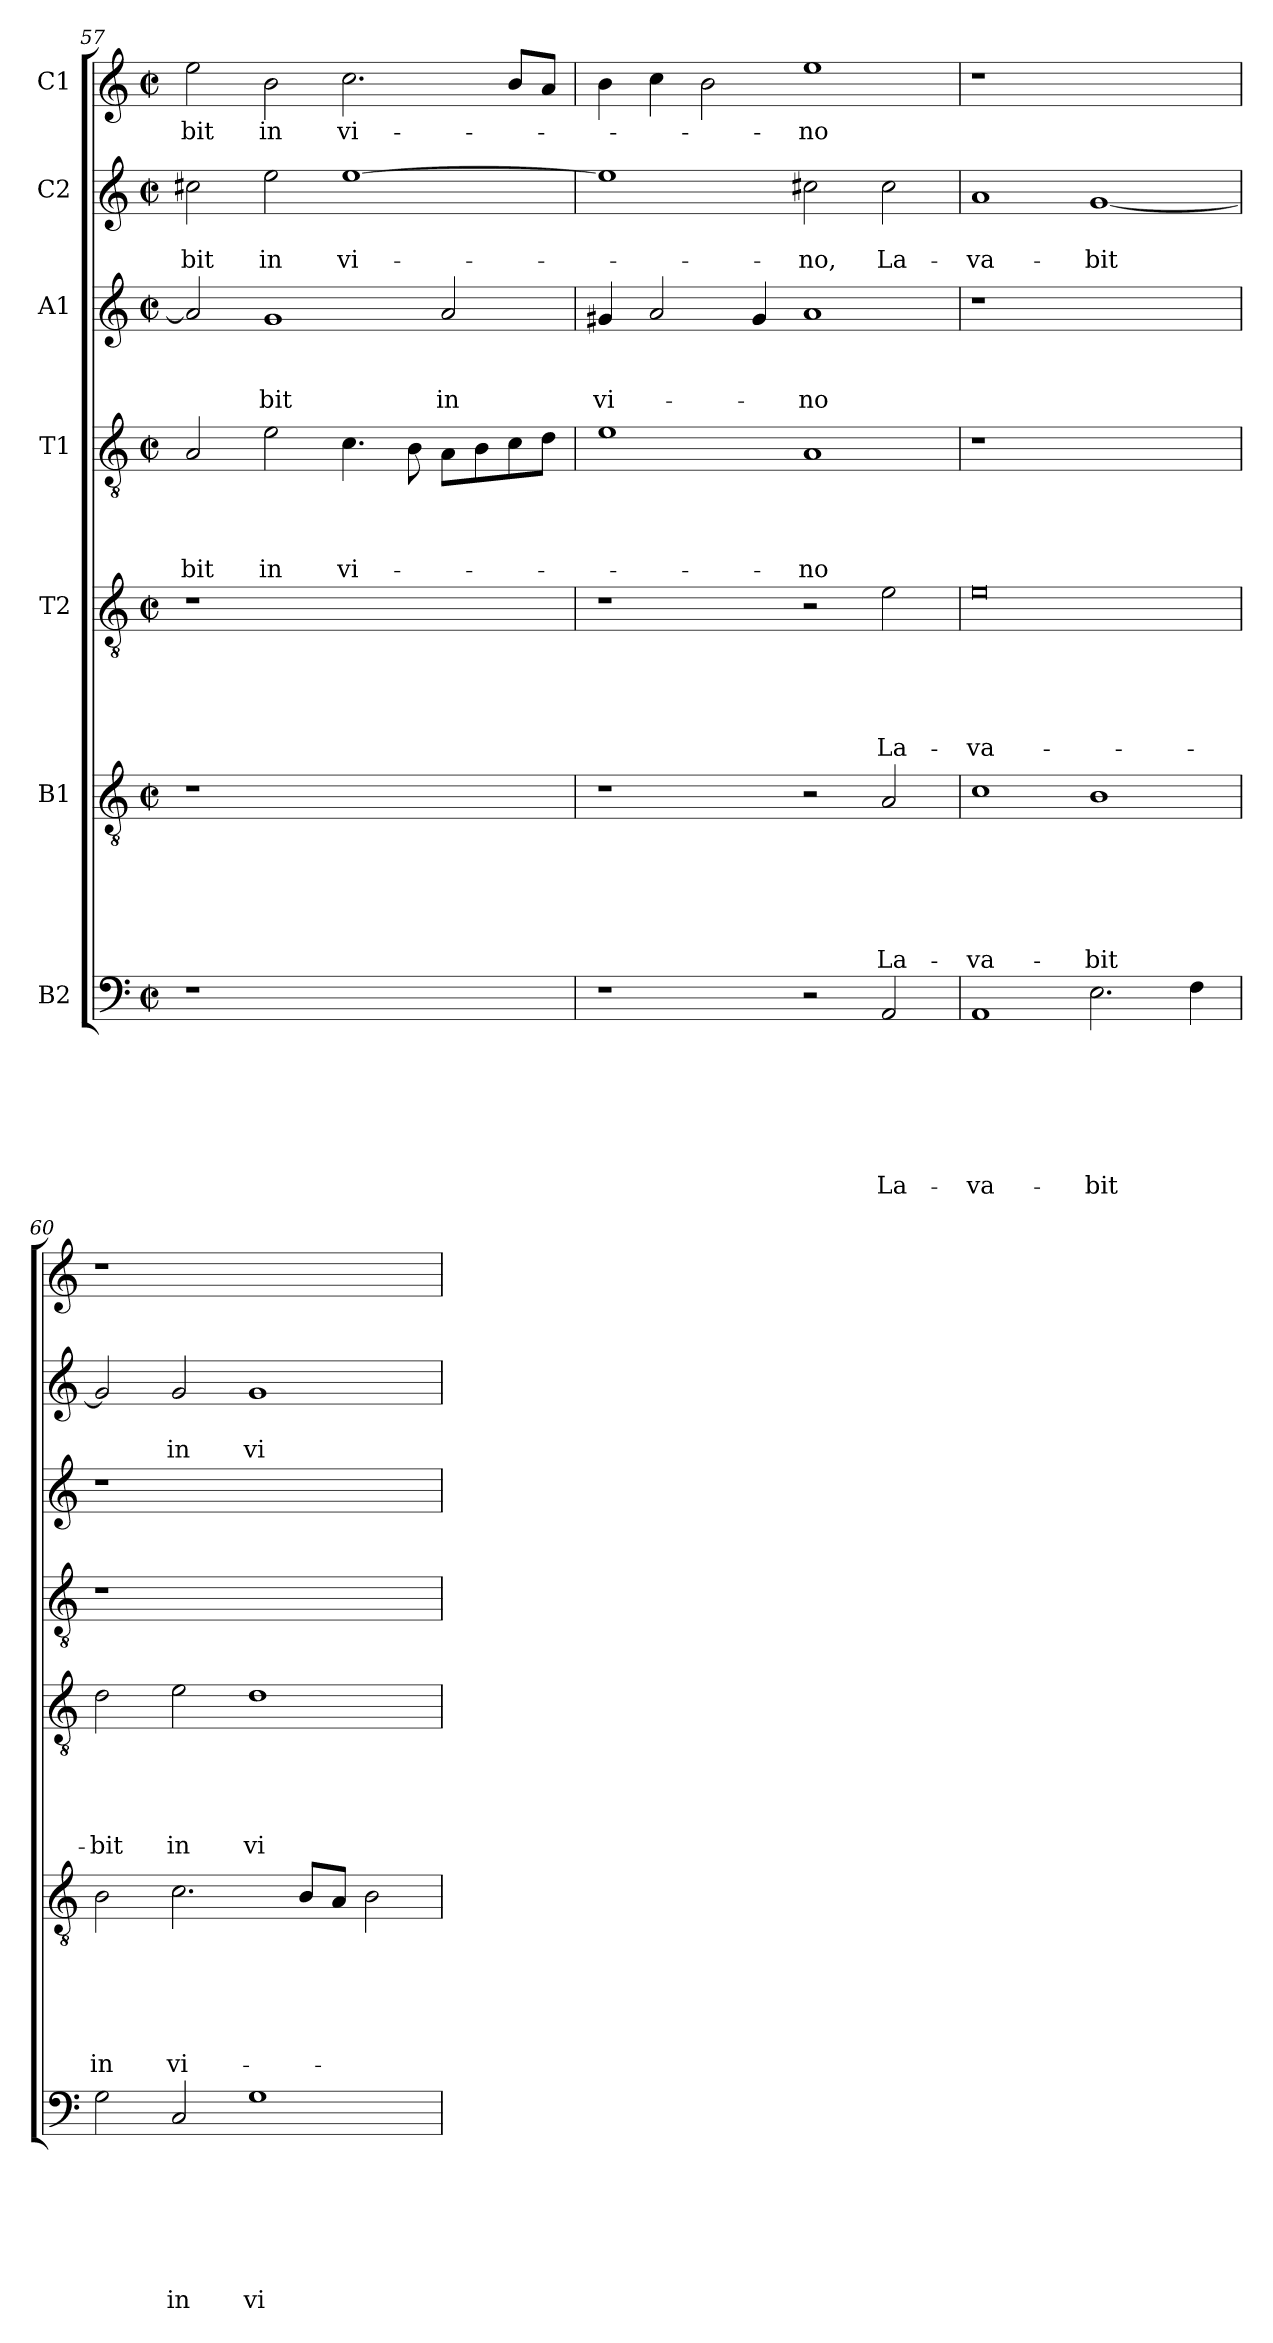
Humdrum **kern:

**kern	**text	**text	**text	**text	**text	**text	**text	**kern	**text	**text	**text	**text	**text	**text	**kern	**text	**text	**text	**text	**text	**kern	**text	**text	**text	**text	**kern	**text	**text	**text	**kern	**text	**text	**kern	**text
*part7	*part7	*part7	*part7	*part7	*part7	*part7	*part7	*part6	*part6	*part6	*part6	*part6	*part6	*part6	*part5	*part5	*part5	*part5	*part5	*part5	*part4	*part4	*part4	*part4	*part4	*part3	*part3	*part3	*part3	*part2	*part2	*part2	*part1	*part1
*staff7	*staff7	*staff7	*staff7	*staff7	*staff7	*staff7	*staff7	*staff6	*staff6	*staff6	*staff6	*staff6	*staff6	*staff6	*staff5	*staff5	*staff5	*staff5	*staff5	*staff5	*staff4	*staff4	*staff4	*staff4	*staff4	*staff3	*staff3	*staff3	*staff3	*staff2	*staff2	*staff2	*staff1	*staff1
*I"B2	*	*	*	*	*	*	*	*I"B1	*	*	*	*	*	*	*I"T2	*	*	*	*	*	*I"T1	*	*	*	*	*I"A1	*	*	*	*I"C2	*	*	*I"C1	*
!!LO:LB:g=z
*clefF4	*	*	*	*	*	*	*	*clefGv2	*	*	*	*	*	*	*clefGv2	*	*	*	*	*	*clefGv2	*	*	*	*	*clefG2	*	*	*	*clefG2	*	*	*clefG2	*
*k[]	*	*	*	*	*	*	*	*k[]	*	*	*	*	*	*	*k[]	*	*	*	*	*	*k[]	*	*	*	*	*k[]	*	*	*	*k[]	*	*	*k[]	*
*C:	*	*	*	*	*	*	*	*C:	*	*	*	*	*	*	*C:	*	*	*	*	*	*C:	*	*	*	*	*C:	*	*	*	*C:	*	*	*C:	*
*M2/2	*	*	*	*	*	*	*	*M2/2	*	*	*	*	*	*	*M2/2	*	*	*	*	*	*M2/2	*	*	*	*	*M2/2	*	*	*	*M2/2	*	*	*M2/2	*
*met(c|)	*	*	*	*	*	*	*	*met(c|)	*	*	*	*	*	*	*met(c|)	*	*	*	*	*	*met(c|)	*	*	*	*	*met(c|)	*	*	*	*met(c|)	*	*	*met(c|)	*
=57	=57	=57	=57	=57	=57	=57	=57	=57	=57	=57	=57	=57	=57	=57	=57	=57	=57	=57	=57	=57	=57	=57	=57	=57	=57	=57	=57	=57	=57	=57	=57	=57	=57	=57
!	!	!	!	!	!	!	!	!	!	!	!	!	!	!	!	!	!	!	!	!	!	!	!	!	!LO:LY:b	!	!	!	!	!	!	!LO:LY:b	!	!LO:LY:b
1r	.	.	.	.	.	.	.	1r	.	.	.	.	.	.	1r	.	.	.	.	.	2A/	.	.	.	-bit	2a/]	.	.	.	2cc#X\	.	-bit	2ee\	-bit
!	!	!	!	!	!	!	!	!	!	!	!	!	!	!	!	!	!	!	!	!	!	!	!	!	!LO:LY:b	!	!	!	!LO:LY:b	!	!	!LO:LY:b	!	!LO:LY:b
.	.	.	.	.	.	.	.	.	.	.	.	.	.	.	.	.	.	.	.	.	2e\	.	.	.	in	1g	.	.	-bit	2ee\	.	in	2b\	in
!	!	!	!	!	!	!	!	!	!	!	!	!	!	!	!	!	!	!	!	!	!	!	!	!	!LO:LY:b	!	!	!	!	!	!	!LO:LY:b	!	!LO:LY:b
1ryy	.	.	.	.	.	.	.	1ryy	.	.	.	.	.	.	1ryy	.	.	.	.	.	4.c\	.	.	.	vi-	.	.	.	.	[1ee	.	vi-	2.cc\	vi-
.	.	.	.	.	.	.	.	.	.	.	.	.	.	.	.	.	.	.	.	.	8B\	.	.	.	.	.	.	.	.	.	.	.	.	.
!	!	!	!	!	!	!	!	!	!	!	!	!	!	!	!	!	!	!	!	!	!	!	!	!	!	!	!	!	!LO:LY:b	!	!	!	!	!
.	.	.	.	.	.	.	.	.	.	.	.	.	.	.	.	.	.	.	.	.	8A\L	.	.	.	.	2a/	.	.	in	.	.	.	.	.
.	.	.	.	.	.	.	.	.	.	.	.	.	.	.	.	.	.	.	.	.	8B\	.	.	.	.	.	.	.	.	.	.	.	.	.
.	.	.	.	.	.	.	.	.	.	.	.	.	.	.	.	.	.	.	.	.	8c\	.	.	.	.	.	.	.	.	.	.	.	8b/L	.
.	.	.	.	.	.	.	.	.	.	.	.	.	.	.	.	.	.	.	.	.	8d\J	.	.	.	.	.	.	.	.	.	.	.	8a/J	.
=58	=58	=58	=58	=58	=58	=58	=58	=58	=58	=58	=58	=58	=58	=58	=58	=58	=58	=58	=58	=58	=58	=58	=58	=58	=58	=58	=58	=58	=58	=58	=58	=58	=58	=58
!	!	!	!	!	!	!	!	!	!	!	!	!	!	!	!	!	!	!	!	!	!	!	!	!	!	!	!	!	!LO:LY:b	!	!	!	!	!
1r	.	.	.	.	.	.	.	1r	.	.	.	.	.	.	1r	.	.	.	.	.	1e	.	.	.	.	4g#X/	.	.	vi-	1ee]	.	.	4b\	.
.	.	.	.	.	.	.	.	.	.	.	.	.	.	.	.	.	.	.	.	.	.	.	.	.	.	2a/	.	.	.	.	.	.	4cc\	.
.	.	.	.	.	.	.	.	.	.	.	.	.	.	.	.	.	.	.	.	.	.	.	.	.	.	.	.	.	.	.	.	.	2b\	.
.	.	.	.	.	.	.	.	.	.	.	.	.	.	.	.	.	.	.	.	.	.	.	.	.	.	4g#/	.	.	.	.	.	.	.	.
!	!	!	!	!	!	!	!	!	!	!	!	!	!	!	!	!	!	!	!	!	!	!	!	!	!LO:LY:b	!	!	!	!LO:LY:b	!	!	!LO:LY:b	!	!LO:LY:b
2r	.	.	.	.	.	.	.	2r	.	.	.	.	.	.	2r	.	.	.	.	.	1A	.	.	.	-no	1a	.	.	-no	2cc#X\	.	-no,	1ee	-no
!	!	!	!	!	!	!	!LO:LY:b	!	!	!	!	!	!	!LO:LY:b	!	!	!	!	!	!LO:LY:b	!	!	!	!	!	!	!	!	!	!	!	!LO:LY:b	!	!
2AA/	.	.	.	.	.	.	La-	2A/	.	.	.	.	.	La-	2e\	.	.	.	.	La-	.	.	.	.	.	.	.	.	.	2cc#\	.	La-	.	.
=59	=59	=59	=59	=59	=59	=59	=59	=59	=59	=59	=59	=59	=59	=59	=59	=59	=59	=59	=59	=59	=59	=59	=59	=59	=59	=59	=59	=59	=59	=59	=59	=59	=59	=59
!	!	!	!	!	!	!	!LO:LY:b	!	!	!	!	!	!	!LO:LY:b	!	!	!	!	!	!LO:LY:b	!	!	!	!	!	!	!	!	!	!	!	!LO:LY:b	!	!
1AA	.	.	.	.	.	.	-va-	1c	.	.	.	.	.	-va-	0e	.	.	.	.	-va-	1r	.	.	.	.	1r	.	.	.	1a	.	-va-	1r	.
!	!	!	!	!	!	!	!LO:LY:b	!	!	!	!	!	!	!LO:LY:b	!	!	!	!	!	!	!	!	!	!	!	!	!	!	!	!	!	!LO:LY:b	!	!
2.E\	.	.	.	.	.	.	-bit	1B	.	.	.	.	.	-bit	.	.	.	.	.	.	1ryy	.	.	.	.	1ryy	.	.	.	[1g	.	-bit	1ryy	.
4F\	.	.	.	.	.	.	.	.	.	.	.	.	.	.	.	.	.	.	.	.	.	.	.	.	.	.	.	.	.	.	.	.	.	.
=60	=60	=60	=60	=60	=60	=60	=60	=60	=60	=60	=60	=60	=60	=60	=60	=60	=60	=60	=60	=60	=60	=60	=60	=60	=60	=60	=60	=60	=60	=60	=60	=60	=60	=60
!	!	!	!	!	!	!	!	!	!	!	!	!	!	!LO:LY:b	!	!	!	!	!	!LO:LY:b	!	!	!	!	!	!	!	!	!	!	!	!	!	!
2G\	.	.	.	.	.	.	.	2B\	.	.	.	.	.	in	2d\	.	.	.	.	-bit	1r	.	.	.	.	1r	.	.	.	2g/]	.	.	1r	.
!	!	!	!	!	!	!	!LO:LY:b	!	!	!	!	!	!	!LO:LY:b	!	!	!	!	!	!LO:LY:b	!	!	!	!	!	!	!	!	!	!	!	!LO:LY:b	!	!
2C/	.	.	.	.	.	.	in	2.c\	.	.	.	.	.	vi-	2e\	.	.	.	.	in	.	.	.	.	.	.	.	.	.	2g/	.	in	.	.
!	!	!	!	!	!	!	!LO:LY:b	!	!	!	!	!	!	!	!	!	!	!	!	!LO:LY:b	!	!	!	!	!	!	!	!	!	!	!	!LO:LY:b	!	!
1G	.	.	.	.	.	.	vi-	.	.	.	.	.	.	.	1d	.	.	.	.	vi-	1ryy	.	.	.	.	1ryy	.	.	.	1g	.	vi-	1ryy	.
.	.	.	.	.	.	.	.	8B/L	.	.	.	.	.	.	.	.	.	.	.	.	.	.	.	.	.	.	.	.	.	.	.	.	.	.
.	.	.	.	.	.	.	.	8A/J	.	.	.	.	.	.	.	.	.	.	.	.	.	.	.	.	.	.	.	.	.	.	.	.	.	.
.	.	.	.	.	.	.	.	2B\	.	.	.	.	.	.	.	.	.	.	.	.	.	.	.	.	.	.	.	.	.	.	.	.	.	.
=	=	=	=	=	=	=	=	=	=	=	=	=	=	=	=	=	=	=	=	=	=	=	=	=	=	=	=	=	=	=	=	=	=	=
*-	*-	*-	*-	*-	*-	*-	*-	*-	*-	*-	*-	*-	*-	*-	*-	*-	*-	*-	*-	*-	*-	*-	*-	*-	*-	*-	*-	*-	*-	*-	*-	*-	*-	*-
